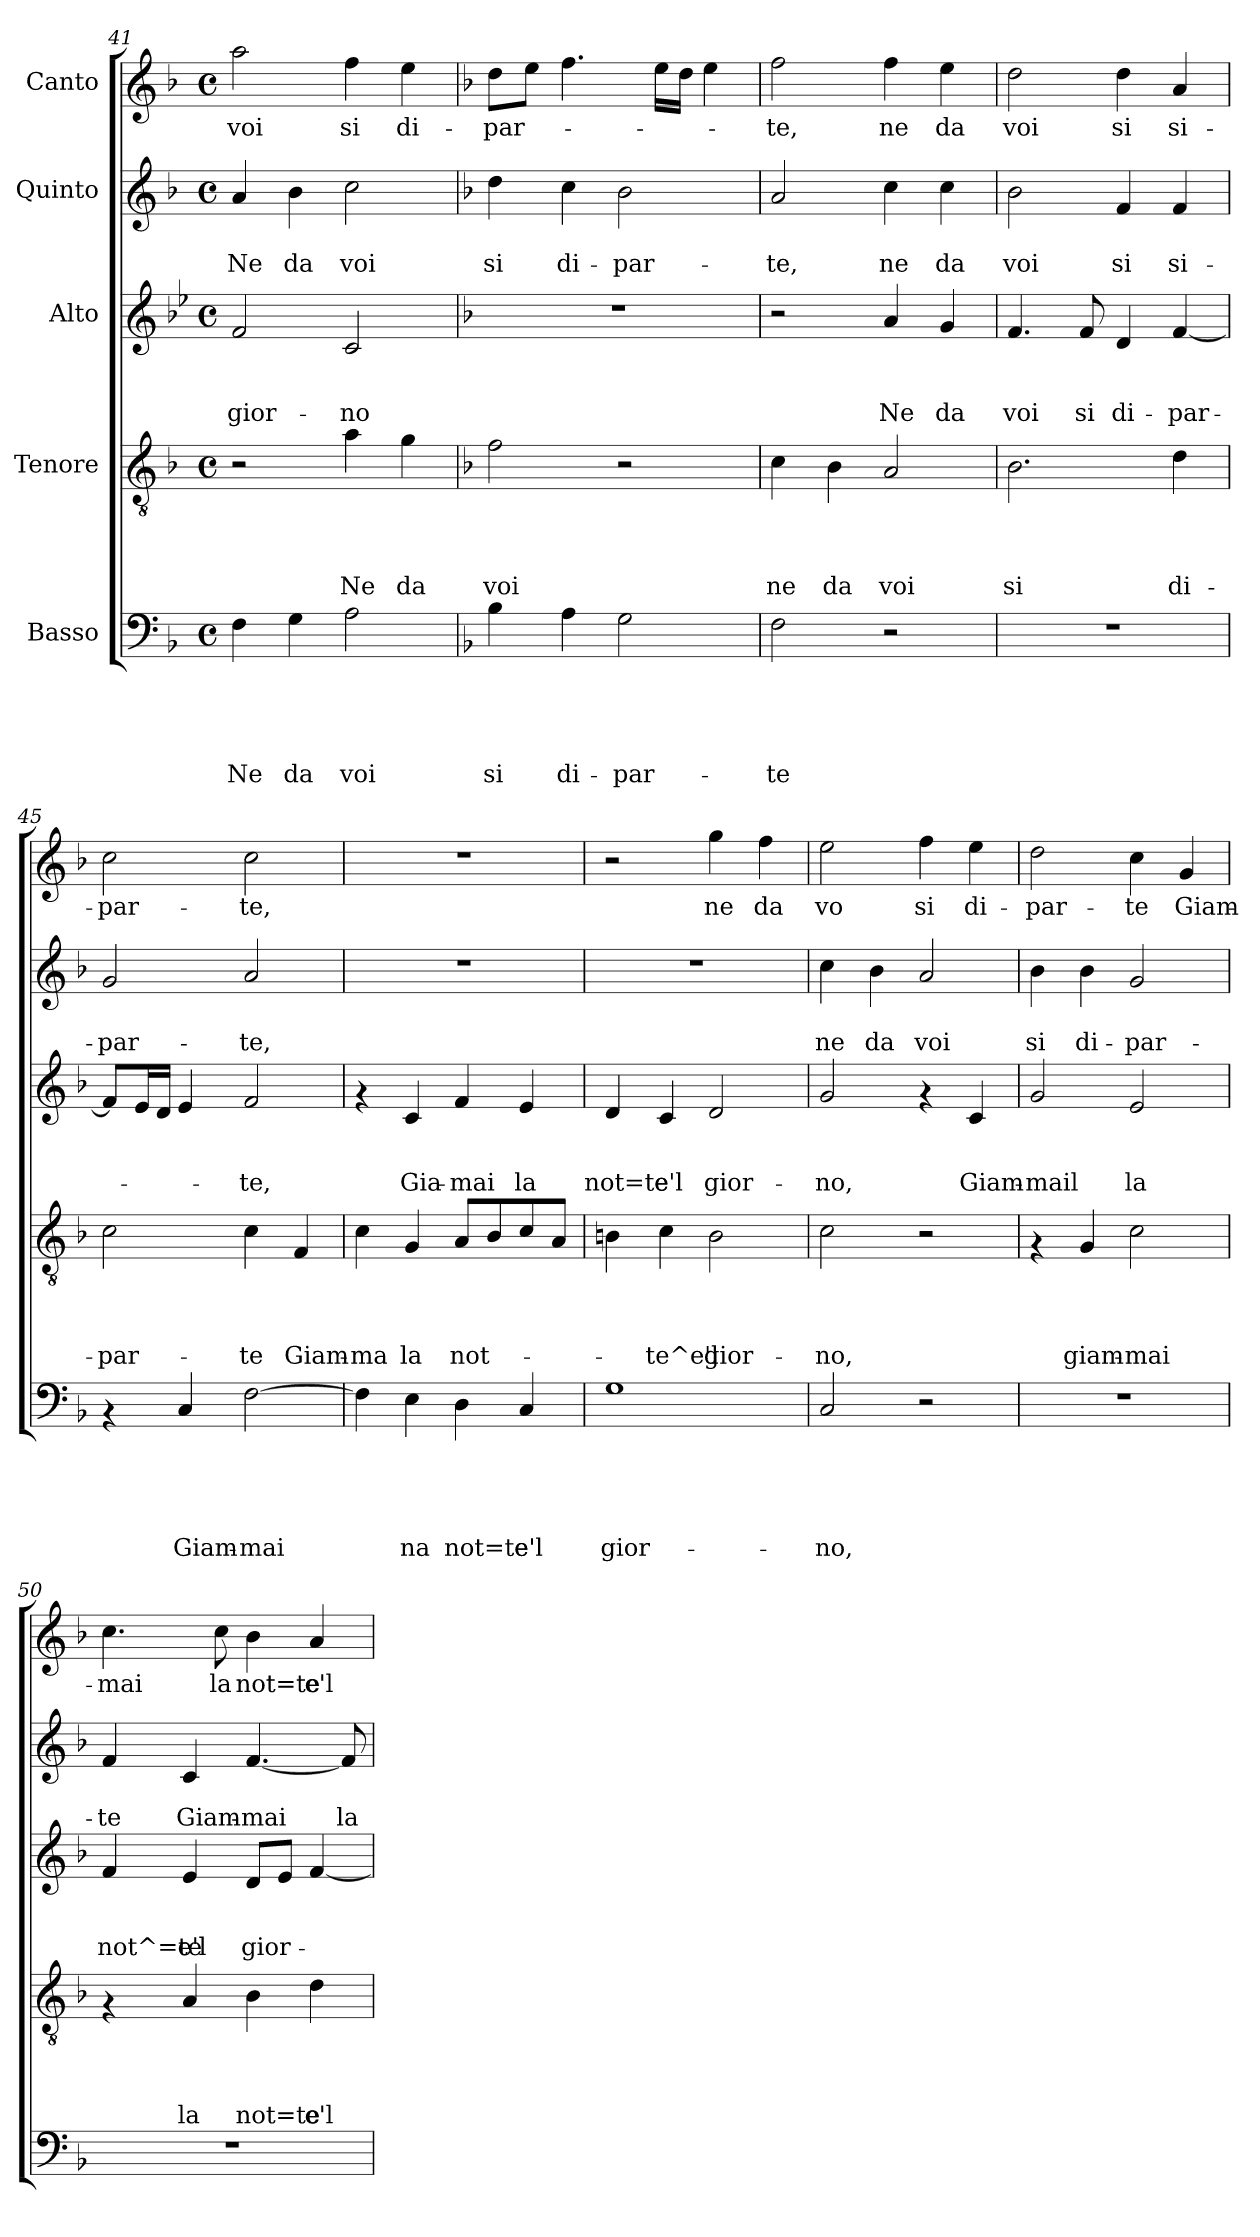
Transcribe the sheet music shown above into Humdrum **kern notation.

**kern	**text	**text	**text	**text	**text	**kern	**text	**text	**text	**text	**kern	**text	**text	**text	**kern	**text	**text	**kern	**text
*part5	*part5	*part5	*part5	*part5	*part5	*part4	*part4	*part4	*part4	*part4	*part3	*part3	*part3	*part3	*part2	*part2	*part2	*part1	*part1
*staff5	*staff5	*staff5	*staff5	*staff5	*staff5	*staff4	*staff4	*staff4	*staff4	*staff4	*staff3	*staff3	*staff3	*staff3	*staff2	*staff2	*staff2	*staff1	*staff1
*I"Basso	*	*	*	*	*	*I"Tenore	*	*	*	*	*I"Alto	*	*	*	*I"Quinto	*	*	*I"Canto	*
*clefF4	*	*	*	*	*	*clefGv2	*	*	*	*	*clefG2	*	*	*	*clefG2	*	*	*clefG2	*
*k[b-]	*	*	*	*	*	*k[b-]	*	*	*	*	*k[b-e-]	*	*	*	*k[b-]	*	*	*k[b-]	*
*F:	*	*	*	*	*	*F:	*	*	*	*	*B-:	*	*	*	*F:	*	*	*F:	*
*M4/4	*	*	*	*	*	*M4/4	*	*	*	*	*M4/4	*	*	*	*M4/4	*	*	*M4/4	*
*met(c)	*	*	*	*	*	*met(c)	*	*	*	*	*met(c)	*	*	*	*met(c)	*	*	*met(c)	*
=41	=41	=41	=41	=41	=41	=41	=41	=41	=41	=41	=41	=41	=41	=41	=41	=41	=41	=41	=41
!	!	!	!	!	!LO:LY:b	!	!	!	!	!	!	!	!	!LO:LY:b	!	!	!LO:LY:b	!	!LO:LY:b
4F\	.	.	.	.	Ne	2r	.	.	.	.	2f/	.	.	-gior-	4a/	.	Ne	2aa\	voi
!	!	!	!	!	!LO:LY:b	!	!	!	!	!	!	!	!	!	!	!	!LO:LY:b	!	!
4G\	.	.	.	.	da	.	.	.	.	.	.	.	.	.	4b-\	.	da	.	.
!	!	!	!	!	!LO:LY:b	!	!	!	!	!LO:LY:b	!	!	!	!LO:LY:b	!	!	!LO:LY:b	!	!LO:LY:b
2A\	.	.	.	.	voi	4a\	.	.	.	Ne	2c/	.	.	-no	2cc\	.	voi	4ff\	si
!	!	!	!	!	!	!	!	!	!	!LO:LY:b	!	!	!	!	!	!	!	!	!LO:LY:b
.	.	.	.	.	.	4g\	.	.	.	da	.	.	.	.	.	.	.	4ee\	di-
!!LO:LB:g=z
=42	=42	=42	=42	=42	=42	=42	=42	=42	=42	=42	=42	=42	=42	=42	=42	=42	=42	=42	=42
*	*	*	*	*	*	*	*	*	*	*	*k[b-]	*	*	*	*	*	*	*	*
*	*	*	*	*	*	*	*	*	*	*	*F:	*	*	*	*	*	*	*	*
!	!	!	!	!	!LO:LY:b	!	!	!	!	!LO:LY:b	!	!	!	!	!	!	!LO:LY:b	!	!LO:LY:b
4B-\	.	.	.	.	si	2f\	.	.	.	voi	1r	.	.	.	4dd\	.	si	8dd\L	-par-
.	.	.	.	.	.	.	.	.	.	.	.	.	.	.	.	.	.	8ee\J	.
!	!	!	!	!	!LO:LY:b	!	!	!	!	!	!	!	!	!	!	!	!LO:LY:b	!	!
4A\	.	.	.	.	di-	.	.	.	.	.	.	.	.	.	4cc\	.	di-	4.ff\	.
!	!	!	!	!	!LO:LY:b	!	!	!	!	!	!	!	!	!	!	!	!LO:LY:b	!	!
2G\	.	.	.	.	-par-	2r	.	.	.	.	.	.	.	.	2b-\	.	-par-	.	.
.	.	.	.	.	.	.	.	.	.	.	.	.	.	.	.	.	.	16ee\LL	.
.	.	.	.	.	.	.	.	.	.	.	.	.	.	.	.	.	.	16dd\JJ	.
.	.	.	.	.	.	.	.	.	.	.	.	.	.	.	.	.	.	4ee\	.
=43	=43	=43	=43	=43	=43	=43	=43	=43	=43	=43	=43	=43	=43	=43	=43	=43	=43	=43	=43
!	!	!	!	!	!LO:LY:b	!	!	!	!	!LO:LY:b	!	!	!	!	!	!	!LO:LY:b	!	!LO:LY:b
2F\	.	.	.	.	-te	4c\	.	.	.	ne	2r	.	.	.	2a/	.	-te,	2ff\	-te,
!	!	!	!	!	!	!	!	!	!	!LO:LY:b	!	!	!	!	!	!	!	!	!
.	.	.	.	.	.	4B-\	.	.	.	da	.	.	.	.	.	.	.	.	.
!	!	!	!	!	!	!	!	!	!	!LO:LY:b	!	!	!	!LO:LY:b	!	!	!LO:LY:b	!	!LO:LY:b
2r	.	.	.	.	.	2A/	.	.	.	voi	4a/	.	.	Ne	4cc\	.	ne	4ff\	ne
!	!	!	!	!	!	!	!	!	!	!	!	!	!	!LO:LY:b	!	!	!LO:LY:b	!	!LO:LY:b
.	.	.	.	.	.	.	.	.	.	.	4g/	.	.	da	4cc\	.	da	4ee\	da
=44	=44	=44	=44	=44	=44	=44	=44	=44	=44	=44	=44	=44	=44	=44	=44	=44	=44	=44	=44
!	!	!	!	!	!	!	!	!	!	!LO:LY:b	!	!	!	!LO:LY:b	!	!	!LO:LY:b	!	!LO:LY:b
1r	.	.	.	.	.	2.B-\	.	.	.	si	4.f/	.	.	voi	2b-\	.	voi	2dd\	voi
!	!	!	!	!	!	!	!	!	!	!	!	!	!	!LO:LY:b	!	!	!	!	!
.	.	.	.	.	.	.	.	.	.	.	8f/	.	.	si	.	.	.	.	.
!	!	!	!	!	!	!	!	!	!	!	!	!	!	!LO:LY:b	!	!	!LO:LY:b	!	!LO:LY:b
.	.	.	.	.	.	.	.	.	.	.	4d/	.	.	di-	4f/	.	si	4dd\	si
!	!	!	!	!	!	!	!	!	!	!LO:LY:b	!	!	!	!LO:LY:b	!	!	!LO:LY:b	!	!LO:LY:b
.	.	.	.	.	.	4d\	.	.	.	di-	[<4f/	.	.	-par-	4f/	.	si-	4a/	si-
=45	=45	=45	=45	=45	=45	=45	=45	=45	=45	=45	=45	=45	=45	=45	=45	=45	=45	=45	=45
!	!	!	!	!	!	!	!	!	!	!LO:LY:b	!	!	!	!	!	!	!LO:LY:b	!	!LO:LY:b
4rAA	.	.	.	.	.	2c\	.	.	.	-par-	8f/L]	.	.	.	2g/	.	-par-	2cc\	-par-
.	.	.	.	.	.	.	.	.	.	.	16e/L	.	.	.	.	.	.	.	.
.	.	.	.	.	.	.	.	.	.	.	16d/JJ	.	.	.	.	.	.	.	.
!	!	!	!	!	!LO:LY:b	!	!	!	!	!	!	!	!	!	!	!	!	!	!
4C/	.	.	.	.	Giam-	.	.	.	.	.	4e/	.	.	.	.	.	.	.	.
!	!	!	!	!	!LO:LY:b	!	!	!	!	!LO:LY:b	!	!	!	!LO:LY:b	!	!	!LO:LY:b	!	!LO:LY:b
[>2F\	.	.	.	.	-mai	4c\	.	.	.	-te	2f/	.	.	-te,	2a/	.	-te,	2cc\	-te,
!	!	!	!	!	!	!	!	!	!	!LO:LY:b	!	!	!	!	!	!	!	!	!
.	.	.	.	.	.	4F/	.	.	.	Giam-	.	.	.	.	.	.	.	.	.
=46	=46	=46	=46	=46	=46	=46	=46	=46	=46	=46	=46	=46	=46	=46	=46	=46	=46	=46	=46
!	!	!	!	!	!	!	!	!	!	!LO:LY:b	!	!	!	!	!	!	!	!	!
4F\]	.	.	.	.	.	4c\	.	.	.	-ma	4rf	.	.	.	1r	.	.	1r	.
!	!	!	!	!	!LO:LY:b	!	!	!	!	!LO:LY:b	!	!	!	!LO:LY:b	!	!	!	!	!
4E\	.	.	.	.	na	4G/	.	.	.	la	4c/	.	.	Gia-	.	.	.	.	.
!	!	!	!	!	!LO:LY:b	!	!	!	!	!LO:LY:b	!	!	!	!LO:LY:b	!	!	!	!	!
4D\	.	.	.	.	not=te	8A/L	.	.	.	not-	4f/	.	.	-mai	.	.	.	.	.
.	.	.	.	.	.	8B-/	.	.	.	.	.	.	.	.	.	.	.	.	.
!	!	!	!	!	!LO:LY:b	!	!	!	!	!	!	!	!	!LO:LY:b	!	!	!	!	!
4C/	.	.	.	.	e'l	8c/	.	.	.	.	4e/	.	.	la	.	.	.	.	.
.	.	.	.	.	.	8A/J	.	.	.	.	.	.	.	.	.	.	.	.	.
=47	=47	=47	=47	=47	=47	=47	=47	=47	=47	=47	=47	=47	=47	=47	=47	=47	=47	=47	=47
!	!	!	!	!	!LO:LY:b	!	!	!	!	!	!	!	!	!LO:LY:b	!	!	!	!	!
1G	.	.	.	.	gior-	4Bn\	.	.	.	.	4d/	.	.	not=te	1r	.	.	2r	.
!	!	!	!	!	!	!	!	!	!	!LO:LY:b	!	!	!	!LO:LY:b	!	!	!	!	!
.	.	.	.	.	.	4c\	.	.	.	-te^e'l	4c/	.	.	e'l	.	.	.	.	.
!	!	!	!	!	!	!	!	!	!	!LO:LY:b	!	!	!	!LO:LY:b	!	!	!	!	!LO:LY:b
.	.	.	.	.	.	2B\	.	.	.	gior-	2d/	.	.	gior-	.	.	.	4gg\	ne
!	!	!	!	!	!	!	!	!	!	!	!	!	!	!	!	!	!	!	!LO:LY:b
.	.	.	.	.	.	.	.	.	.	.	.	.	.	.	.	.	.	4ff\	da
!!LO:PB:g=z
=48	=48	=48	=48	=48	=48	=48	=48	=48	=48	=48	=48	=48	=48	=48	=48	=48	=48	=48	=48
!	!	!	!	!	!LO:LY:b	!	!	!	!	!LO:LY:b	!	!	!	!LO:LY:b	!	!	!LO:LY:b	!	!LO:LY:b
2C/	.	.	.	.	-no,	2c\	.	.	.	-no,	2g/	.	.	-no,	4cc\	.	ne	2ee\	vo
!	!	!	!	!	!	!	!	!	!	!	!	!	!	!	!	!	!LO:LY:b	!	!
.	.	.	.	.	.	.	.	.	.	.	.	.	.	.	4b-\	.	da	.	.
!	!	!	!	!	!	!	!	!	!	!	!	!	!	!	!	!	!LO:LY:b	!	!LO:LY:b
2r	.	.	.	.	.	2r	.	.	.	.	4rf	.	.	.	2a/	.	voi	4ff\	si
!	!	!	!	!	!	!	!	!	!	!	!	!	!	!LO:LY:b	!	!	!	!	!LO:LY:b
.	.	.	.	.	.	.	.	.	.	.	4c/	.	.	Giam-	.	.	.	4ee\	di-
=49	=49	=49	=49	=49	=49	=49	=49	=49	=49	=49	=49	=49	=49	=49	=49	=49	=49	=49	=49
!	!	!	!	!	!	!	!	!	!	!	!	!	!	!LO:LY:b	!	!	!LO:LY:b	!	!LO:LY:b
1r	.	.	.	.	.	4rF	.	.	.	.	2g/	.	.	-mail	4b-\	.	si	2dd\	-par-
!	!	!	!	!	!	!	!	!	!	!LO:LY:b	!	!	!	!	!	!	!LO:LY:b	!	!
.	.	.	.	.	.	4G/	.	.	.	giam-	.	.	.	.	4b-\	.	di-	.	.
!	!	!	!	!	!	!	!	!	!	!LO:LY:b	!	!	!	!LO:LY:b	!	!	!LO:LY:b	!	!LO:LY:b
.	.	.	.	.	.	2c\	.	.	.	-mai	2e/	.	.	la	2g/	.	-par-	4cc\	-te
!	!	!	!	!	!	!	!	!	!	!	!	!	!	!	!	!	!	!	!LO:LY:b
.	.	.	.	.	.	.	.	.	.	.	.	.	.	.	.	.	.	4g/	Giam-
=50	=50	=50	=50	=50	=50	=50	=50	=50	=50	=50	=50	=50	=50	=50	=50	=50	=50	=50	=50
!	!	!	!	!	!	!	!	!	!	!	!	!	!	!LO:LY:b	!	!	!LO:LY:b	!	!LO:LY:b
1r	.	.	.	.	.	4rF	.	.	.	.	4f/	.	.	not^=te	4f/	.	-te	4.cc\	-mai
!	!	!	!	!	!	!	!	!	!	!LO:LY:b	!	!	!	!LO:LY:b	!	!	!LO:LY:b	!	!
.	.	.	.	.	.	4A/	.	.	.	la	4e/	.	.	e'l	4c/	.	Giam-	.	.
!	!	!	!	!	!	!	!	!	!	!	!	!	!	!	!	!	!	!	!LO:LY:b
.	.	.	.	.	.	.	.	.	.	.	.	.	.	.	.	.	.	8cc\	la
!	!	!	!	!	!	!	!	!	!	!LO:LY:b	!	!	!	!LO:LY:b	!	!	!LO:LY:b	!	!LO:LY:b
.	.	.	.	.	.	4B-\	.	.	.	not=te	8d/L	.	.	gior-	[>4.f/	.	-mai	4b-\	not=te
.	.	.	.	.	.	.	.	.	.	.	8e/J	.	.	.	.	.	.	.	.
!	!	!	!	!	!	!	!	!	!	!LO:LY:b	!	!	!	!	!	!	!	!	!LO:LY:b
.	.	.	.	.	.	4d\	.	.	.	e'l	[<4f/	.	.	.	.	.	.	4a/	e'l
!	!	!	!	!	!	!	!	!	!	!	!	!	!	!	!	!	!LO:LY:b	!	!
.	.	.	.	.	.	.	.	.	.	.	.	.	.	.	8f/]	.	la	.	.
=	=	=	=	=	=	=	=	=	=	=	=	=	=	=	=	=	=	=	=
*-	*-	*-	*-	*-	*-	*-	*-	*-	*-	*-	*-	*-	*-	*-	*-	*-	*-	*-	*-
